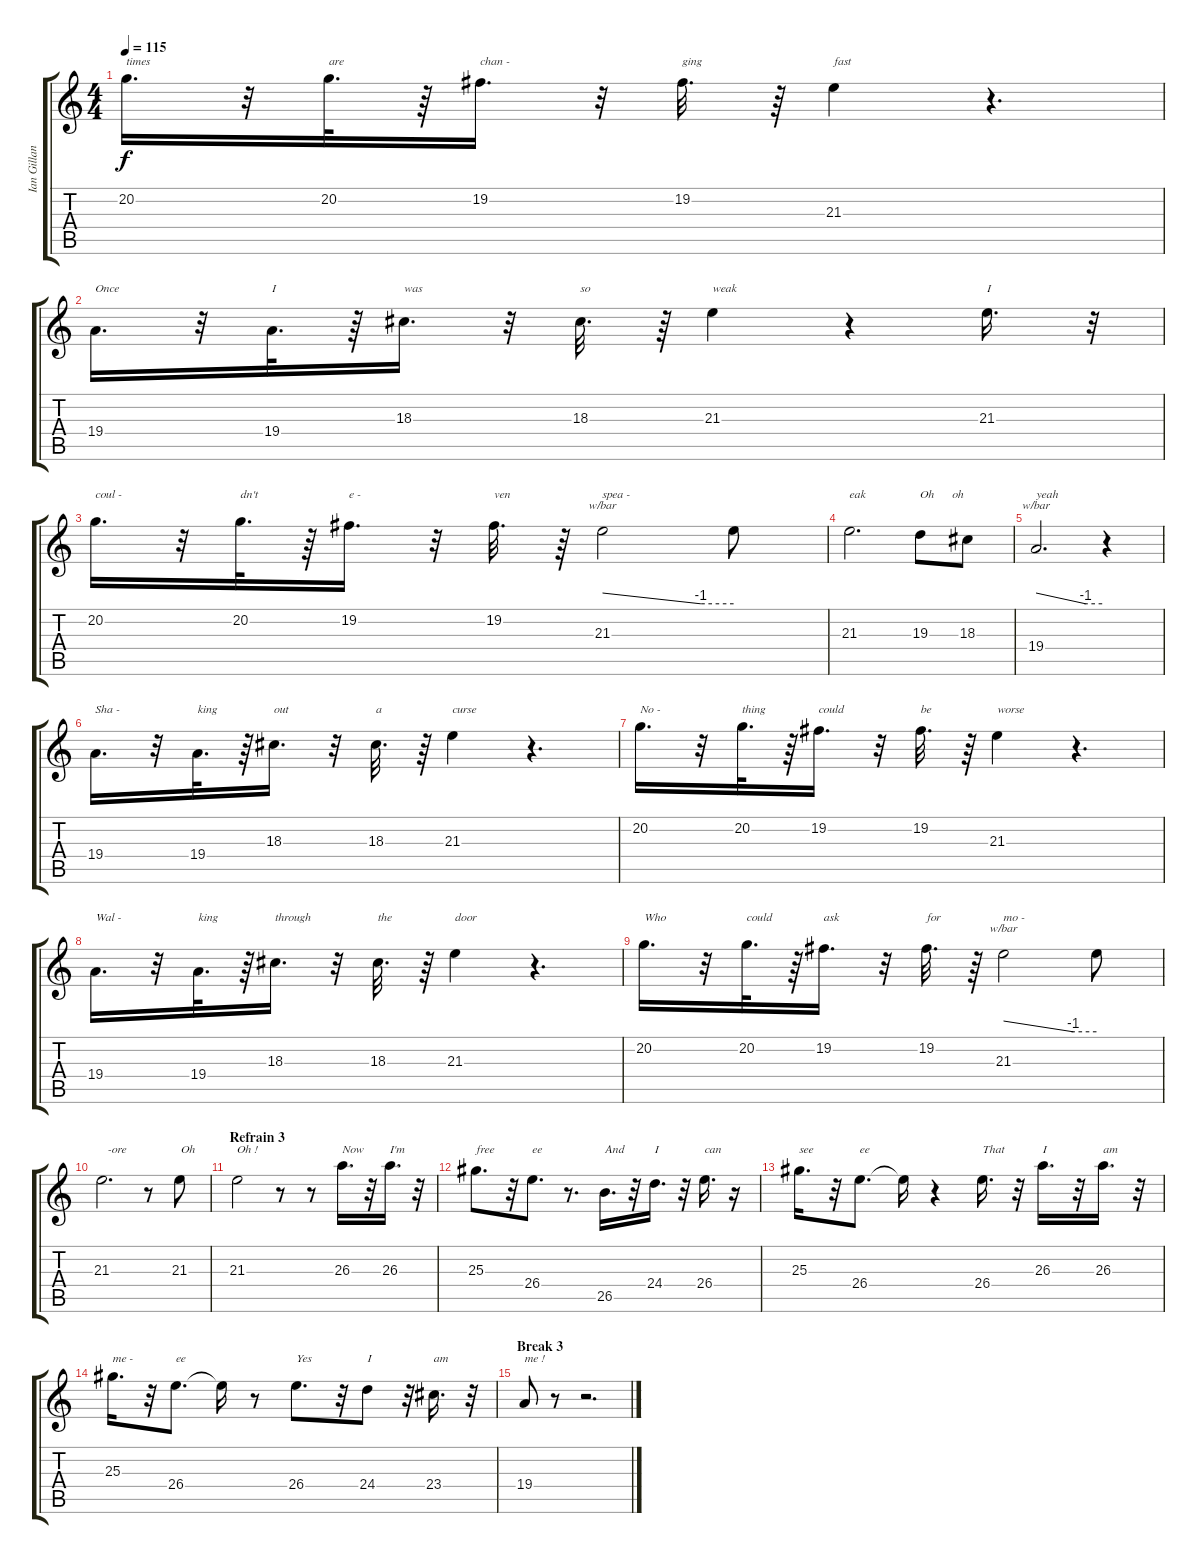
\track ("Ian Gillan" "Ian Gillan") {instrument brasssection}
\staff {score tabs}
\tuning (E4 B3 G3 D3 A2 E2) {hide}
\ts (4 4)
\tempo 115
\clef g2
\ks c
20.2.16{d txt "times" dy f} r.32 20.2.32{d txt "are"} r.64 19.2.16{d txt "chan -"} r.32 19.2.32{d txt "ging"} r.64 21.3.4{txt "fast"} r.4{d} |
19.4.16{d txt "Once"} r.32 19.4.32{d txt "I"} r.64 18.3.16{d txt "was"} r.32 18.3.32{d txt "so"} r.64 21.3.4{txt "weak"} r.4 21.3.16{d txt "I"} r.32 |
20.2.16{d txt "coul -"} r.32 20.2.32{d txt "dn't"} r.64 19.2.16{d txt "e -"} r.32 19.2.32{d txt "ven"} r.64 21.3.2{tbe (custom default 0 0 45 -4 60 -4) txt "spea -"} 21.3{t}.8 |
21.3.2{d txt "eak"} 19.3.8{txt "Oh      oh"} 18.3.8 |
19.4.2{d tbe (custom default 0 0 45 -4 60 -4) txt "yeah"} r.4 |
19.4.16{d txt "Sha -"} r.32 19.4.32{d txt "king"} r.64 18.3.16{d txt "out"} r.32 18.3.32{d txt "a"} r.64 21.3.4{txt "curse"} r.4{d} |
20.2.16{d txt "No -"} r.32 20.2.32{d txt "thing"} r.64 19.2.16{d txt "could"} r.32 19.2.32{d txt "be"} r.64 21.3.4{txt "worse"} r.4{d} |
19.4.16{d txt "Wal -"} r.32 19.4.32{d txt "king"} r.64 18.3.16{d txt "through"} r.32 18.3.32{d txt "the"} r.64 21.3.4{txt "door"} r.4{d} |
20.2.16{d txt "Who"} r.32 20.2.32{d txt "could"} r.64 19.2.16{d txt "ask"} r.32 19.2.32{d txt "for"} r.64 21.3.2{tbe (custom default 0 0 45 -4 60 -4) txt "mo -"} 21.3{t}.8 |
21.3.2{d txt "  -ore"} r.8{txt "           Oh       "} 21.3.8 |
\section ("" "Refrain 3")
21.3.2{txt "Oh !"} r.8 r.8 26.3.16{d txt "Now"} r.32 26.3.16{d txt "I'm"} r.32 |
25.3.8{d txt "free"} r.32 26.4.8{d txt "ee"} r.8{d} 26.5.16{d txt "And"} r.32 24.4.16{d txt "I"} r.32 26.4.16{d txt "can"} r.16 |
25.3.16{d txt "see"} r.32 26.4.8{d txt "ee"} 26.4{t}.16 r.4 26.4.16{d txt "That"} r.32 26.3.16{d txt "I"} r.32 26.3.16{d txt "am"} r.32 |
25.3.16{d txt "me -"} r.32 26.4.8{d txt "ee"} 26.4{t}.16 r.8 26.4.8{d txt "Yes "} r.32 24.4.8{txt "I"} r.32 23.4.16{d txt "am"} r.32 |
\section ("" "Break 3")
19.4.8{txt "me !"} r.8 r.2{d}
